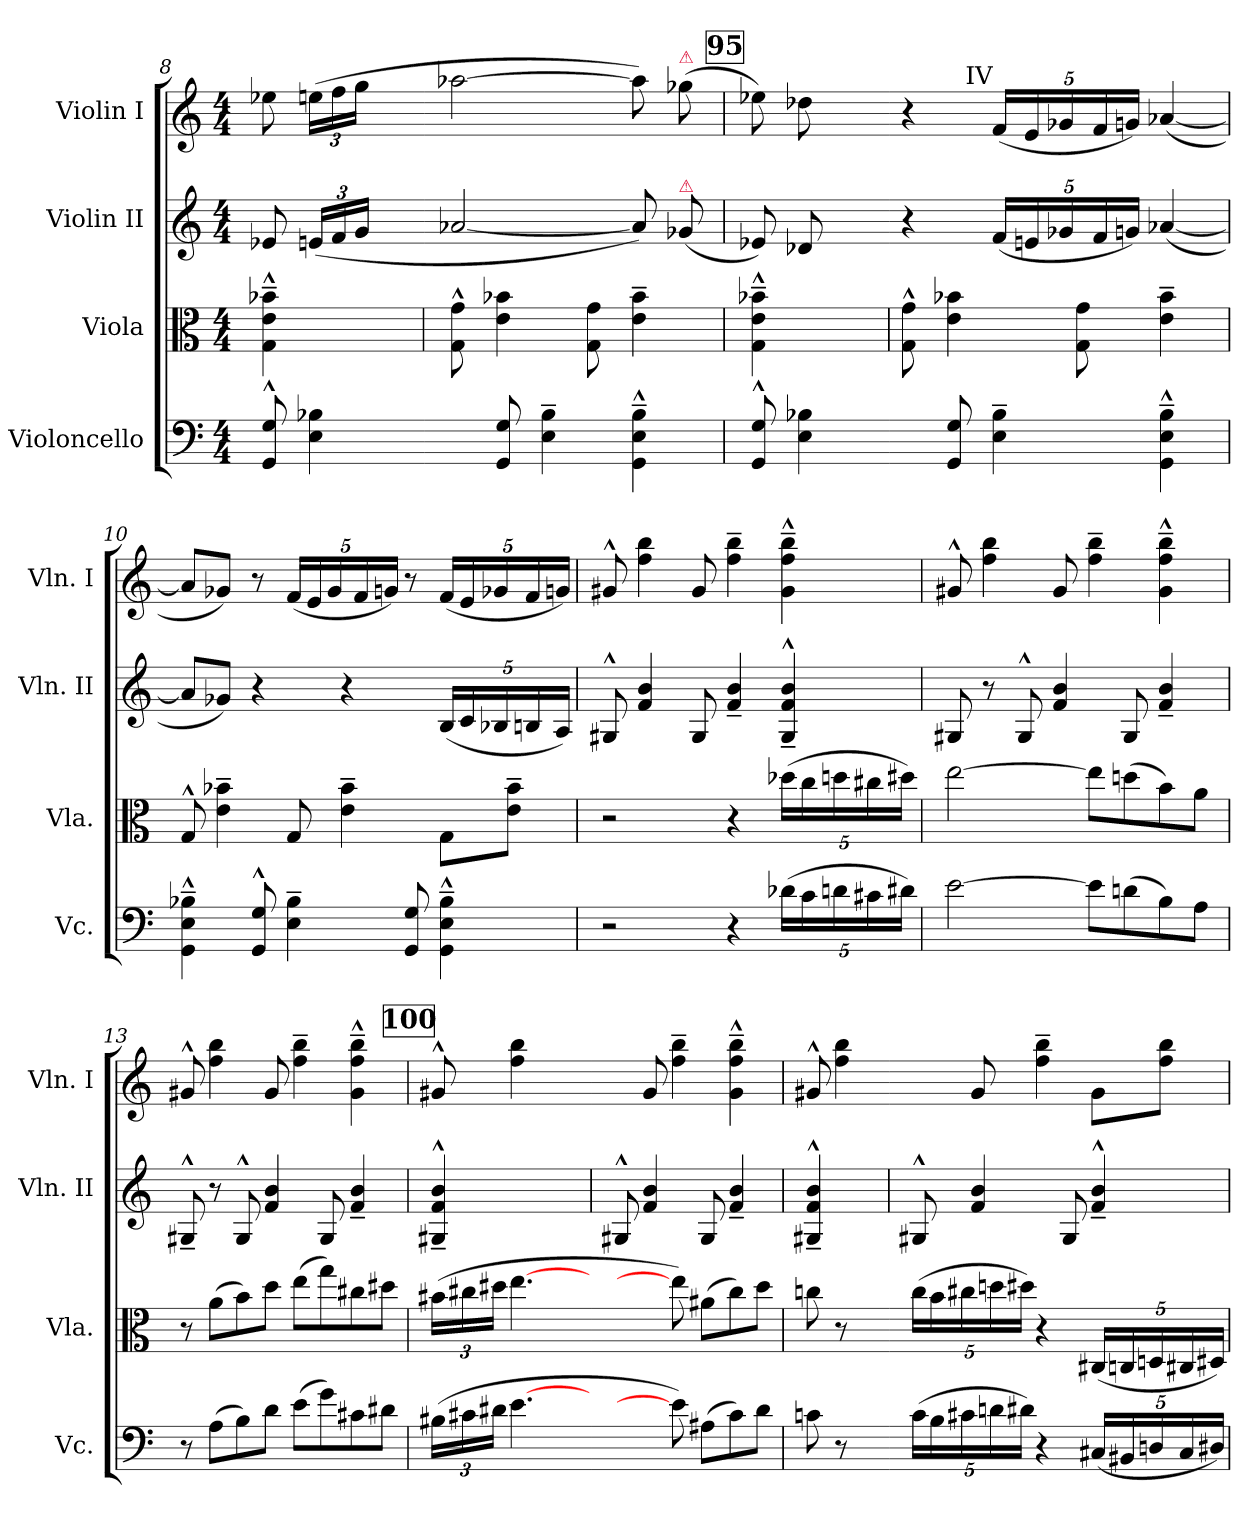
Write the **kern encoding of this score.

**kern	**kern	**kern	**kern
*part4	*part3	*part2	*part1
*staff4	*staff3	*staff2	*staff1
*I"Violoncello	*I"Viola	*I"Violin II	*I"Violin I
*I'Vc.	*I'Vla.	*I'Vln. II	*I'Vln. I
*clefF4	*clefC3	*clefG2	*clefG2
*k[]	*k[]	*k[]	*k[]
*C:	*C:	*C:	*C:
*M4/4	*M4/4	*M4/4	*M4/4
=8	=8	=8	=8
8GG^^< 8G^^<	4G~^^ 4e~^^ 4b-X~^^	8e-X	8ee-X
4E 4B-X	.	(24enLL	(24eenLL
.	.	24f	24ff
.	.	24gJJ	24ggJJ
.	8ryy	8ryy	8ryy
=-	=	=-	=-
8ryy	8G^^ 8g^^	[2a-X	[2aa-X
8GG 8G	4e 4b-X	.	.
4E~ 4B-~	.	.	.
.	8G 8g	.	.
4GG~^^ 4E~^^ 4B-~^^	4e~ 4b-~	8a-])	8aa-])
!	!	!	!LO:TX:a:color=crimson:t=⚠
!	!	!LO:TX:a:color=crimson:t=⚠	!
.	.	(8g-X	(8gg-X
!!LO:REH:place=s1:t=95
=9	=9	=9	=9
8GG^^< 8G^^<	4G~^^ 4e~^^ 4b-X~^^	8e-X)	8ee-X)
4E 4B-X	.	8d-X	8dd-X
.	8ryy	8ryy	8ryy
=-	=	=-	=-
8ryy	8G^^ 8g^^	4r	4r
8GG 8G	4e 4b-X	.	.
!	!	!	!LO:TX:a:rj:t=IV
4E~ 4B-~	.	(20fLL	(20fLL
.	.	20en	20e
.	.	20g-X	20g-X
.	8G 8g	.	.
.	.	20f	20f
.	.	20gnJJ)	20gnJJ)
4GG~^^ 4E~^^ 4B-~^^	4e~ 4b-~	([4a-X	([4a-X
=10	=10	=10	=10
4GG~^^ 4E~^^ 4B-X~^^	8G^^	8a-L]	8a-L]
.	4e~ 4b-X~	8g-XJ)	8g-XJ)
8GG^^< 8G^^<	.	4r	8r
4E~ 4B-~	8G	.	(20fLL
.	.	.	20e
.	.	.	20g-
.	4e~ 4b-~	4r	.
.	.	.	20f
.	.	.	20gnJJ)
8GG 8G	.	.	8r
4GG~^^ 4E~^^ 4B-~^^	8GL	(20BLL	(20fLL
.	.	20c	20e
.	.	20B-X	20g-X
.	8e~ 8b-~J	.	.
.	.	20Bn	20f
.	.	20AJJ)	20gnJJ)
=11	=11	=11	=11
2r	2r	8G#X^^<	8g#X^^<
.	.	4f 4b	4ff 4bb
.	.	8G#	8g#
4r	4r	4f~> 4b~>	4ff~ 4bb~
(20d-XLL	(20dd-XLL	4G#~>^^> 4f~>^^> 4b~>^^>	4g#~^^ 4ff~^^ 4bb~^^
20c	20cc	.	.
20dn	20ddn	.	.
20c#X	20cc#X	.	.
20d#XJJ)	20dd#XJJ)	.	.
=12	=12	=12	=12
[2e	[2ee	8G#X	8g#X^^<
.	.	8r	4ff 4bb
.	.	8G#^^	.
.	.	4f 4b	8g#
8eL]	8eeL]	.	4ff~ 4bb~
(8dn	(8ddn	8G#	.
8B)	8b)	4f~> 4b~>	4g#~^^ 4ff~^^ 4bb~^^
8AJ	8aJ	.	.
=13	=13	=13	=13
8r	8r	8G#X~>^^>	8g#X^^
(8AL	(8aL	8r	4ff 4bb
8B)	8b)	8G#^^	.
8dJ	8ddJ	4f 4b	8g#
(8eL	(8eeL	.	4ff~ 4bb~
8g)	8gg)	8G#	.
8c#X	8cc#X	4f~> 4b~>	4g#~^^ 4ff~^^ 4bb~^^
8d#XJ	8dd#XJ	.	.
!!LO:REH:place=s1:t=100
=14	=14	=14	=14
(24B#XLL	(24b#XLL	4G#X~>^^ 4f~>^^ 4b~>^^	8g#X^^
24c#X	24cc#X	.	.
24d#XJJ	24dd#XJJ	.	.
[4.e	[4.ee	.	4ff 4bb
.	.	4ryy	.
.	.	.	8ryy
=-	=-	=	=-
4ryy	4ryy	8G#X^^	8ryy
.	.	4f 4b	8g#
8e])	8ee])	.	4ff~ 4bb~
(8A#XL	(8a#XL	8G#	.
8c#)	8cc#)	4f~> 4b~>	4g#~^^ 4ff~^^ 4bb~^^
8d#J	8dd#J	.	.
=15	=15	=15	=15
8cn	8ccn	4G#X~>^^ 4f~>^^ 4b~>^^	8g#X^^
8r	8r	.	4ff 4bb
8ryy	8ryy	8ryy	.
=-	=-	=	=-
(20cLL	(20ccLL	8G#X^^	8ryy
20B	20b	.	.
20c#X	20cc#X	.	.
.	.	4f 4b	8g#
20dn	20ddn	.	.
20d#XJJ)	20dd#XJJ)	.	.
4r	4r	.	4ff~ 4bb~
.	.	8G#	.
(20C#XLL	(20C#XLL	4f~>^^ 4b~>^^	8g#L
20BB#X	20Cn	.	.
20Dn	20Dn	.	.
.	.	.	8ff 8bbJ
20C#	20C#X	.	.
20D#XJJ)	20D#XJJ)	.	.
=	=	=	=
*-	*-	*-	*-
